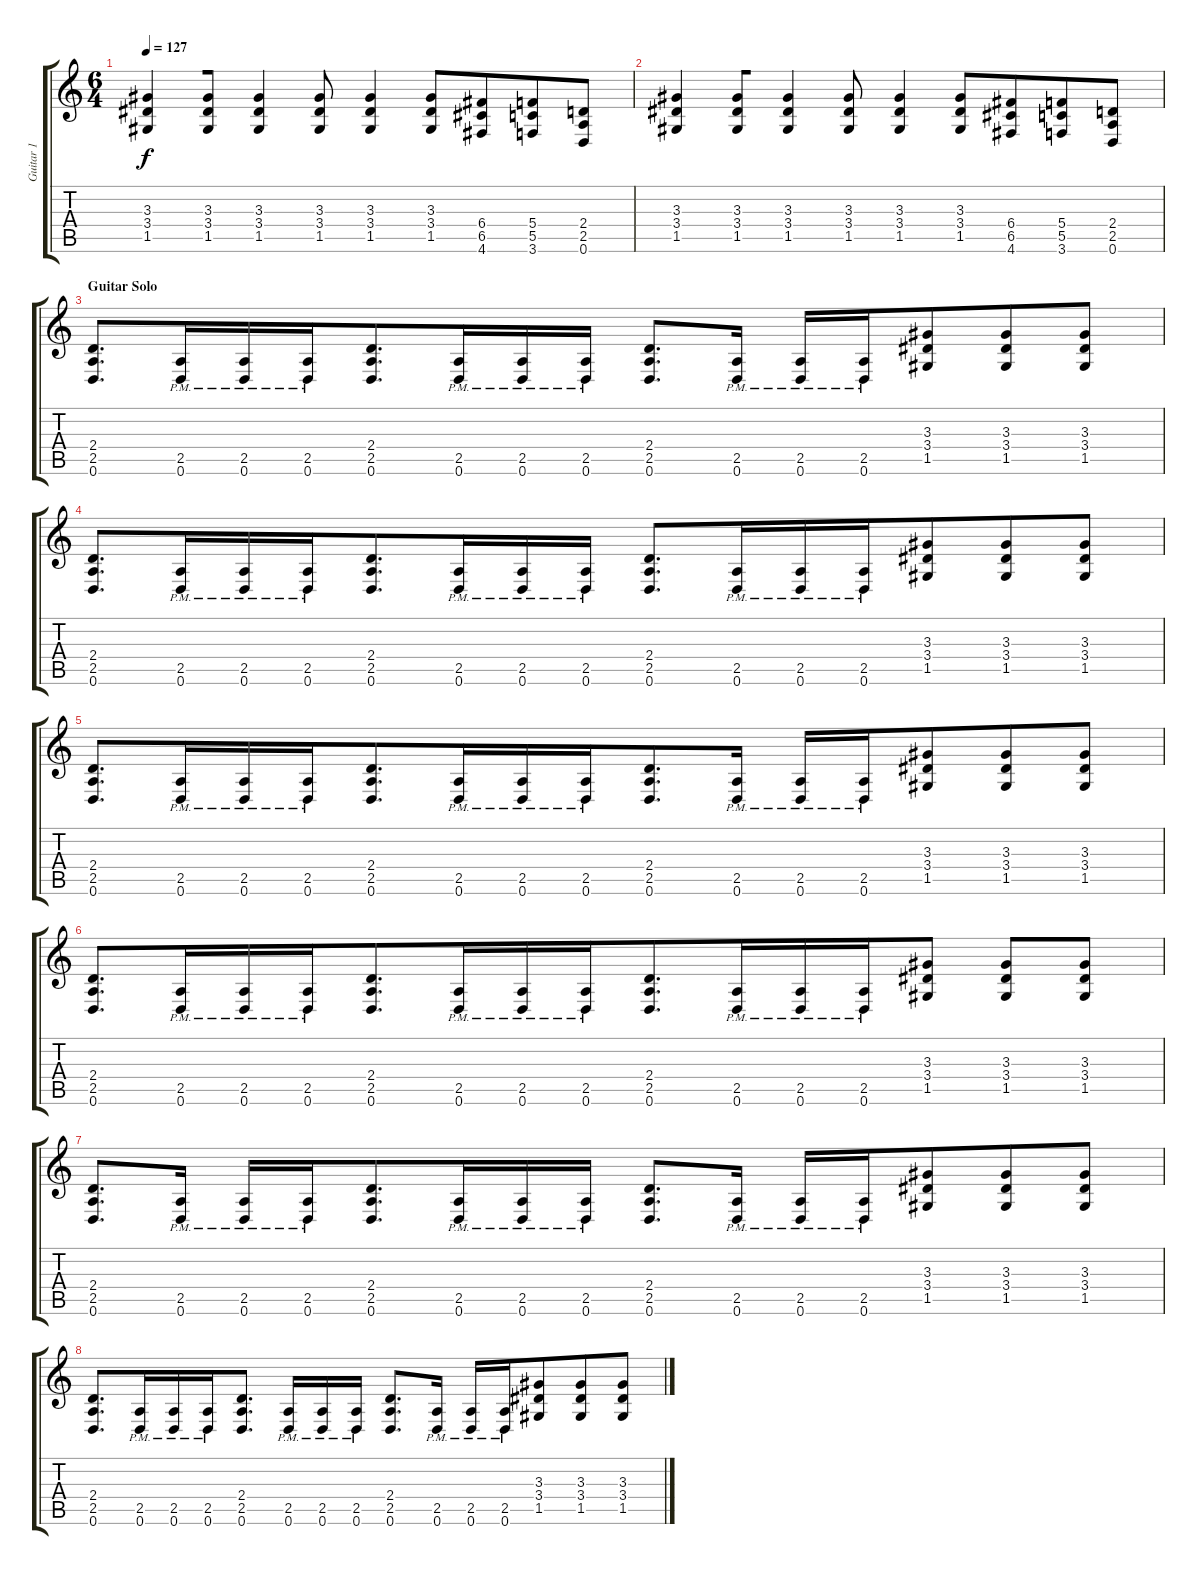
\track ("Guitar 1" "Guitar 1") {instrument distortionguitar}
\staff {score tabs}
\tuning (D4 A3 F3 C3 G2 D2) {hide}
\ts (6 4)
\tempo 127
\clef g2
\ks c
(3.3 3.4 1.5).4{dy f beam merge} (3.3 3.4 1.5).8 (3.3 3.4 1.5).4 (3.3 3.4 1.5).8 (3.3 3.4 1.5).4 (3.3 3.4 1.5).8{beam merge} (6.4 6.5 4.6).8{beam merge} (5.4 5.5 3.6).8{beam merge} (2.4 2.5 0.6).8 |
(3.3 3.4 1.5).4 (3.3 3.4 1.5).8{beam merge} (3.3 3.4 1.5).4 (3.3 3.4 1.5).8 (3.3 3.4 1.5).4{beam merge} (3.3 3.4 1.5).8{beam merge} (6.4 6.5 4.6).8{beam merge} (5.4 5.5 3.6).8 (2.4 2.5 0.6).8 |
\section ("" "Guitar Solo")
(2.4 2.5 0.6).8{d beam merge} (2.5{pm} 0.6{pm}).16{beam merge} (2.5{pm} 0.6{pm}).16{beam merge} (2.5{pm} 0.6{pm}).16{beam merge} (2.4 2.5 0.6).8{d beam merge} (2.5{pm} 0.6{pm}).16{beam merge} (2.5{pm} 0.6{pm}).16 (2.5{pm} 0.6{pm}).16 (2.4 2.5 0.6).8{d} (2.5{pm} 0.6{pm}).16 (2.5{pm} 0.6{pm}).16{beam merge} (2.5{pm} 0.6{pm}).16{beam merge} (3.3 3.4 1.5).8{beam merge} (3.3 3.4 1.5).8{beam merge} (3.3 3.4 1.5).8 |
(2.4 2.5 0.6).8{d} (2.5{pm} 0.6{pm}).16{beam merge} (2.5{pm} 0.6{pm}).16 (2.5{pm} 0.6{pm}).16{beam merge} (2.4 2.5 0.6).8{d beam merge} (2.5{pm} 0.6{pm}).16 (2.5{pm} 0.6{pm}).16{beam merge} (2.5{pm} 0.6{pm}).16 (2.4 2.5 0.6).8{d beam merge} (2.5{pm} 0.6{pm}).16{beam merge} (2.5{pm} 0.6{pm}).16{beam merge} (2.5{pm} 0.6{pm}).16{beam merge} (3.3 3.4 1.5).8{beam merge} (3.3 3.4 1.5).8{beam merge} (3.3 3.4 1.5).8 |
(2.4 2.5 0.6).8{d} (2.5{pm} 0.6{pm}).16{beam merge} (2.5{pm} 0.6{pm}).16{beam merge} (2.5{pm} 0.6{pm}).16{beam merge} (2.4 2.5 0.6).8{d beam merge} (2.5{pm} 0.6{pm}).16 (2.5{pm} 0.6{pm}).16{beam merge} (2.5{pm} 0.6{pm}).16{beam merge} (2.4 2.5 0.6).8{d beam merge} (2.5{pm} 0.6{pm}).16 (2.5{pm} 0.6{pm}).16{beam merge} (2.5{pm} 0.6{pm}).16 (3.3 3.4 1.5).8{beam merge} (3.3 3.4 1.5).8{beam merge} (3.3 3.4 1.5).8 |
(2.4 2.5 0.6).8{d beam merge} (2.5{pm} 0.6{pm}).16{beam merge} (2.5{pm} 0.6{pm}).16{beam merge} (2.5{pm} 0.6{pm}).16{beam merge} (2.4 2.5 0.6).8{d beam merge} (2.5{pm} 0.6{pm}).16{beam merge} (2.5{pm} 0.6{pm}).16{beam merge} (2.5{pm} 0.6{pm}).16{beam merge} (2.4 2.5 0.6).8{d beam merge} (2.5{pm} 0.6{pm}).16{beam merge} (2.5{pm} 0.6{pm}).16{beam merge} (2.5{pm} 0.6{pm}).16{beam merge} (3.3 3.4 1.5).8 (3.3 3.4 1.5).8{beam merge} (3.3 3.4 1.5).8 |
(2.4 2.5 0.6).8{d} (2.5{pm} 0.6{pm}).16 (2.5{pm} 0.6{pm}).16{beam merge} (2.5{pm} 0.6{pm}).16{beam merge} (2.4 2.5 0.6).8{d beam merge} (2.5{pm} 0.6{pm}).16{beam merge} (2.5{pm} 0.6{pm}).16{beam merge} (2.5{pm} 0.6{pm}).16 (2.4 2.5 0.6).8{d beam merge} (2.5{pm} 0.6{pm}).16 (2.5{pm} 0.6{pm}).16 (2.5{pm} 0.6{pm}).16 (3.3 3.4 1.5).8{beam merge} (3.3 3.4 1.5).8 (3.3 3.4 1.5).8 |
(2.4 2.5 0.6).8{d} (2.5{pm} 0.6{pm}).16{beam merge} (2.5{pm} 0.6{pm}).16 (2.5{pm} 0.6{pm}).16 (2.4 2.5 0.6).8{d} (2.5{pm} 0.6{pm}).16 (2.5{pm} 0.6{pm}).16{beam merge} (2.5{pm} 0.6{pm}).16 (2.4 2.5 0.6).8{d beam merge} (2.5{pm} 0.6{pm}).16 (2.5{pm} 0.6{pm}).16 (2.5{pm} 0.6{pm}).16 (3.3 3.4 1.5).8{beam merge} (3.3 3.4 1.5).8 (3.3 3.4 1.5).8
